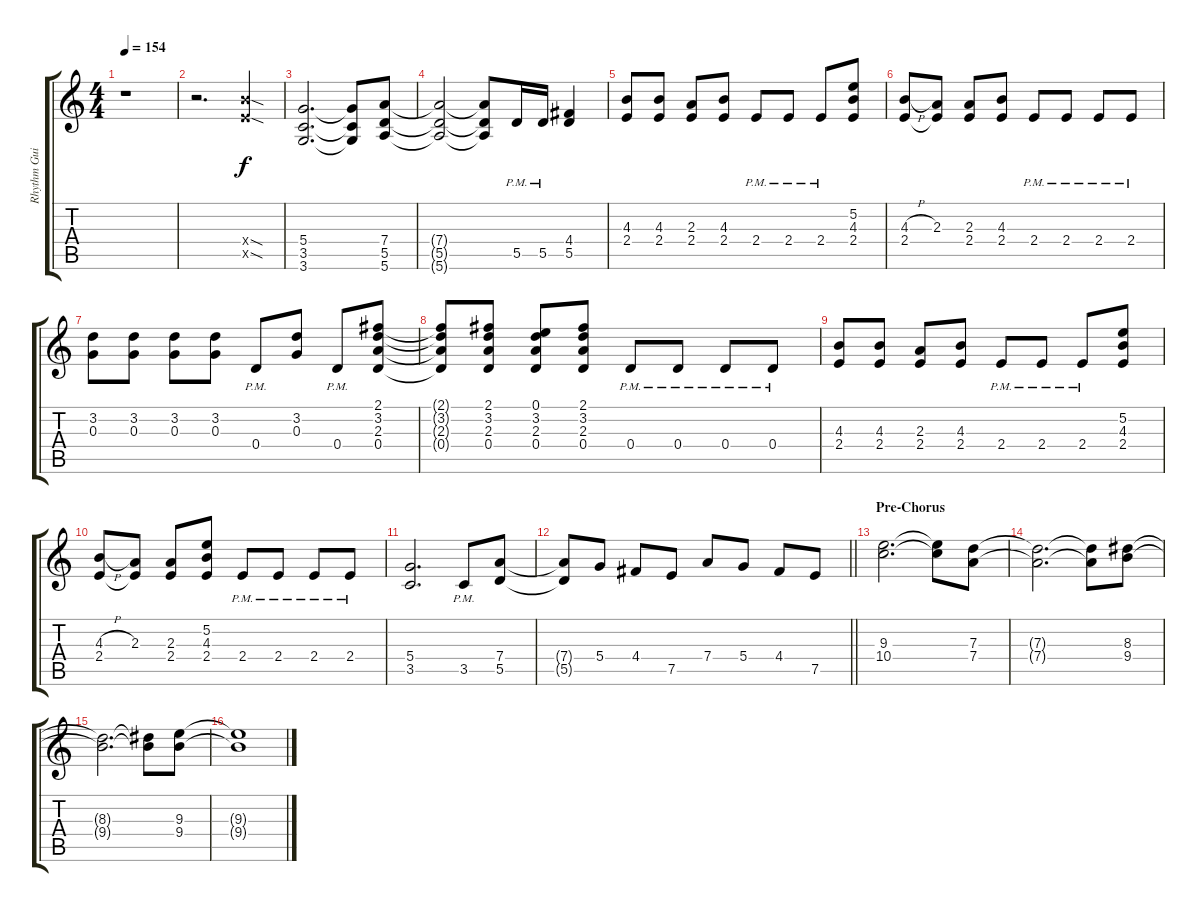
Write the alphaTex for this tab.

\track ("Rhythm Guitar II" "Rhythm Gui") {instrument overdrivenguitar}
\staff {score tabs}
\tuning (E4 B3 G3 D3 A2 E2) {hide}
\ts (4 4)
\tempo 154
\clef g2
\ks c
r.1{dy f} |
r.2{d} (9.4{sod x} 7.5{sod x}).4 |
(5.4 3.5 3.6).2{d} (5.4{t} 3.5{t} 3.6{t}).8 (7.4 5.5 5.6).8 |
(7.4{t} 5.5{t} 5.6{t}).2 (7.4{t} 5.5{t} 5.6{t}).8 5.5{pm}.16 5.5{pm}.16 (4.4 5.5).4 |
(4.3 2.4).8 (4.3 2.4).8 (2.3 2.4).8 (4.3 2.4).8 2.4{pm}.8 2.4{pm}.8 2.4{pm}.8 (5.2 4.3 2.4).8 |
(4.3{h} 2.4).8 (2.3 2.4{t}).8 (2.3 2.4).8 (4.3 2.4).8 2.4{pm}.8 2.4{pm}.8 2.4{pm}.8 2.4{pm}.8 |
(3.2 0.3).8 (3.2 0.3).8 (3.2 0.3).8 (3.2 0.3).8 0.4{pm}.8 (3.2 0.3).8 0.4{pm}.8 (2.1 3.2 2.3 0.4).8 |
(2.1{t} 3.2{t} 2.3{t} 0.4{t}).8 (2.1 3.2 2.3 0.4).8 (0.1 3.2 2.3 0.4).8 (2.1 3.2 2.3 0.4).8 0.4{pm}.8 0.4{pm}.8 0.4{pm}.8 0.4{pm}.8 |
(4.3 2.4).8 (4.3 2.4).8 (2.3 2.4).8 (4.3 2.4).8 2.4{pm}.8 2.4{pm}.8 2.4{pm}.8 (5.2 4.3 2.4).8 |
(4.3{h} 2.4).8 (2.3 2.4{t}).8 (2.3 2.4).8 (5.2 4.3 2.4).8 2.4{pm}.8 2.4{pm}.8 2.4{pm}.8 2.4{pm}.8 |
(5.4 3.5).2{d} 3.5{pm}.8 (7.4 5.5).8 |
\barLineRight lightlight
(7.4{t} 5.5{t}).8 5.4.8 4.4.8 7.5.8 7.4.8 5.4.8 4.4.8 7.5.8 |
\section ("" "Pre-Chorus")
(9.3 10.4).2{d} (9.3{t} 10.4{t}).8 (7.3 7.4).8 |
(7.3{t} 7.4{t}).2{d} (7.3{t} 7.4{t}).8 (8.3 9.4).8 |
(8.3{t} 9.4{t}).2{d} (8.3{t} 9.4{t}).8 (9.3 9.4).8 |
(9.3{t} 9.4{t}).1
